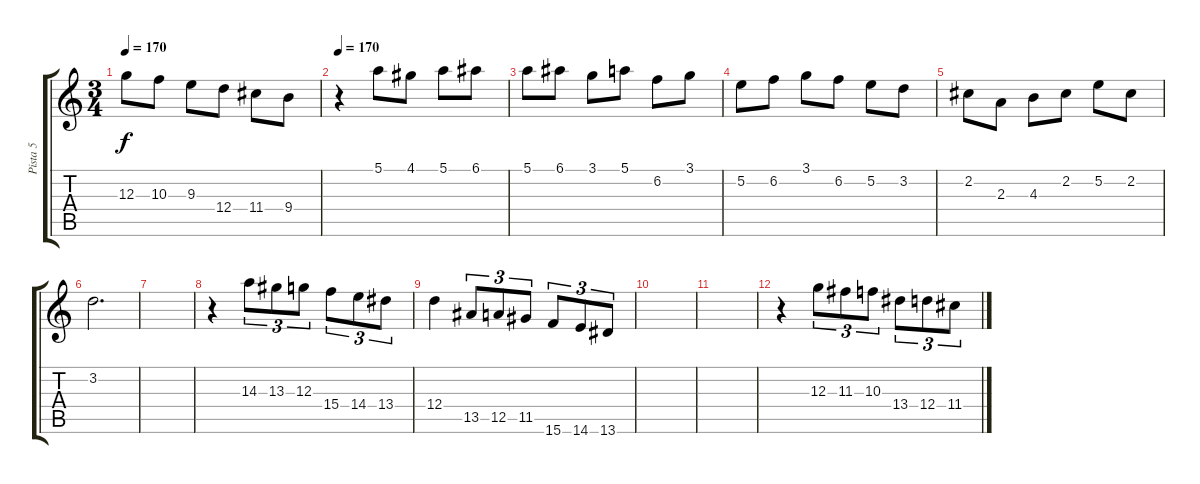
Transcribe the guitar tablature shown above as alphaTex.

\track ("Pista 5" "Pista 5") {instrument distortionguitar}
\staff {score tabs}
\tuning (E4 B3 G3 D3 A2 D2) {hide}
\ts (3 4)
\tempo 170
\clef g2
\ks c
12.3.8{dy f} 10.3.8 9.3.8 12.4.8 11.4.8 9.4.8 |
\tempo 170
r.4 5.1.8 4.1.8 5.1.8 6.1.8 |
5.1.8 6.1.8 3.1.8 5.1.8 6.2.8 3.1.8 |
5.2.8 6.2.8 3.1.8 6.2.8 5.2.8 3.2.8 |
2.2.8 2.3.8 4.3.8 2.2.8 5.2.8 2.2.8 |
3.2.2{d} |
|
r.4 14.3.8{tu (3 2)} 13.3.8{tu (3 2)} 12.3.8{tu (3 2)} 15.4.8{tu (3 2)} 14.4.8{tu (3 2)} 13.4.8{tu (3 2)} |
12.4.4 13.5.8{tu (3 2)} 12.5.8{tu (3 2)} 11.5.8{tu (3 2)} 15.6.8{tu (3 2)} 14.6.8{tu (3 2)} 13.6.8{tu (3 2)} |
|
|
r.4 12.3.8{tu (3 2)} 11.3.8{tu (3 2)} 10.3.8{tu (3 2)} 13.4.8{tu (3 2)} 12.4.8{tu (3 2)} 11.4.8{tu (3 2)}
